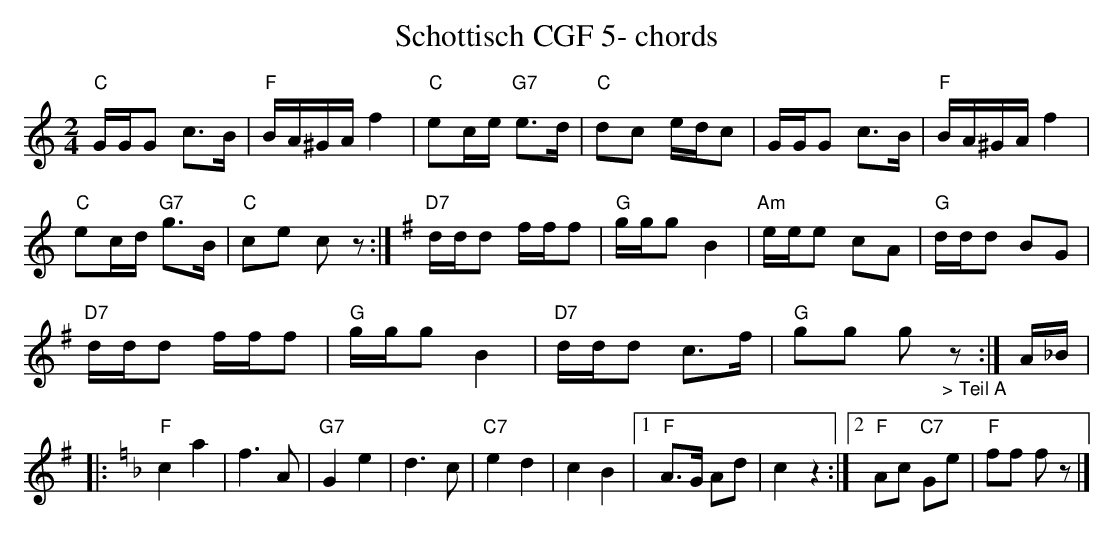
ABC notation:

X:1
T:Schottisch CGF 5- chords
M:2/4
L:1/16
K:Cmaj%%MIDI gchordon
"C"GGG2 c3B | "F"BA^GA f4 | "C"e2ce "G7"e3d | "C"d2c2 edc2 | GGG2 c3B | "F"BA^GA f4 |
"C"e2cd "G7"g3B | "C"c2e2 c2z2 :| [K:Gmaj] "D7"ddd2 fff2 | "G"ggg2B4 | "Am"eee2 c2A2 | "G"ddd2 B2G2 |
"D7"ddd2 fff2 | "G"ggg2B4 | "D7"ddd2 c3f | "G"g2g2 g2"_> Teil A"z2 :|A_B |
|: [K:Fmaj] "F"c4a4 | f6A2 | "G7"G4e4 | d6c2 | "C7"e4d4 | c4B4 |1 "F"A3G A2d2 | c4z4 :|2 "F"A2c2 "C7"G2e2 | "F"f2f2 f2z2 |]
